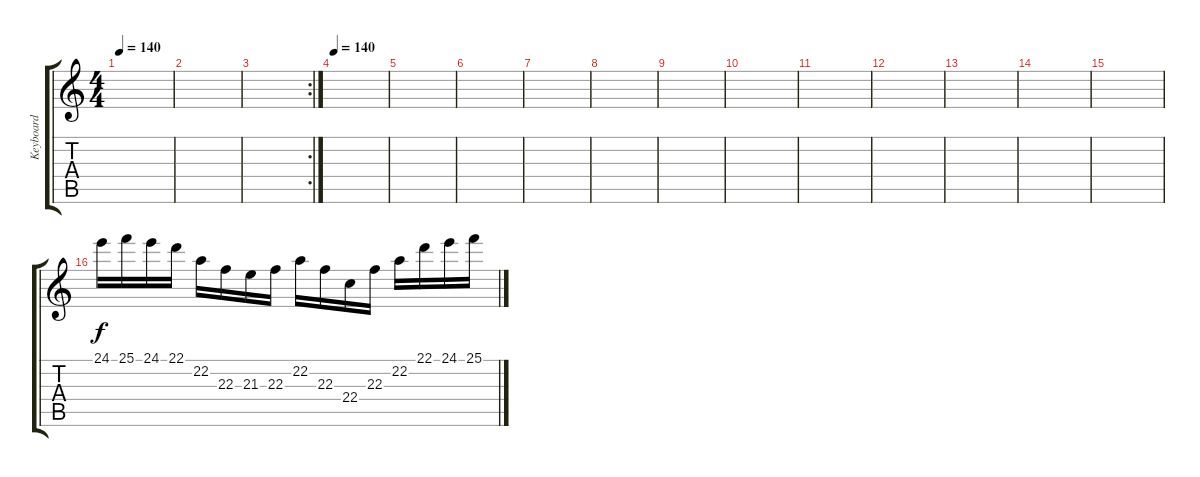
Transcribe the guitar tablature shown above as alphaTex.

\track ("Keyboard" "Keyboard") {instrument acousticgrandpiano}
\staff {score tabs}
\tuning (E4 B3 G3 D3 A2 E2) {hide}
\ts (4 4)
\tempo 140
\clef g2
\ks c
|
|
\rc 2
|
\tempo 140
|
|
|
|
|
|
|
|
|
|
|
|
24.1.16{volume 9 balance 0} 25.1.16 24.1.16 22.1.16 22.2.16 22.3.16 21.3.16 22.3.16 22.2.16 22.3.16 22.4.16 22.3.16 22.2.16 22.1.16 24.1.16 25.1.16
